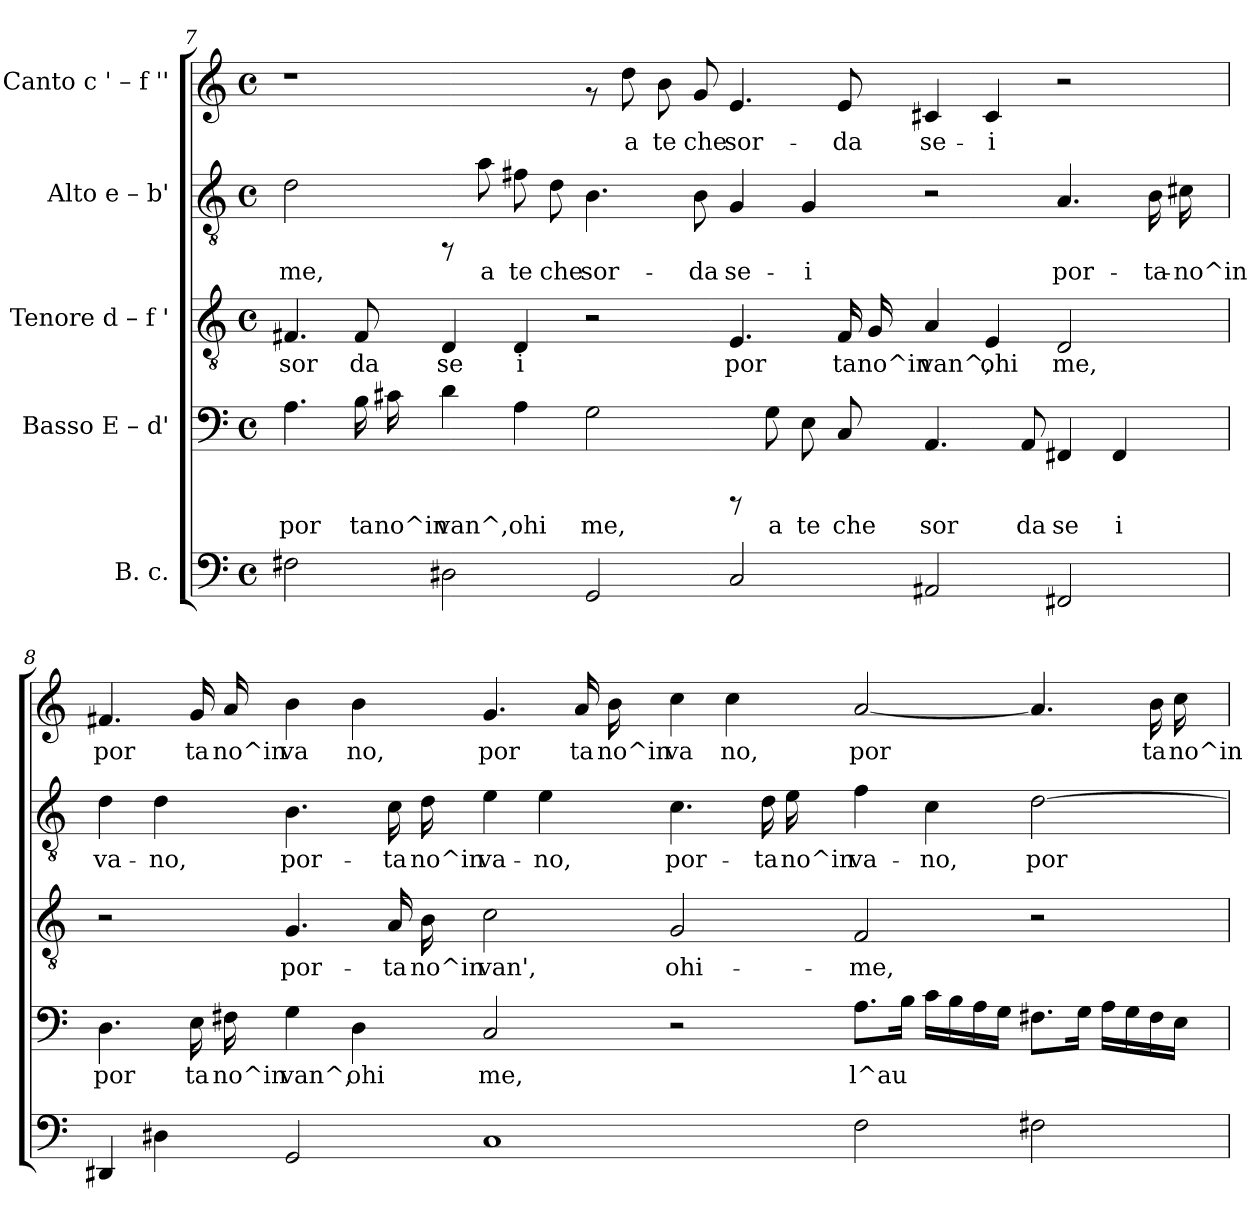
**kern	**kern	**text	**kern	**text	**kern	**text	**kern	**text
*part5	*part4	*part4	*part3	*part3	*part2	*part2	*part1	*part1
*staff5	*staff4	*staff4	*staff3	*staff3	*staff2	*staff2	*staff1	*staff1
*I"B. c.	*I"Basso  E – d'	*	*I"Tenore  d – f '	*	*I"Alto  e – b'	*	*I"Canto  c ' – f ''	*
!!LO:PB:g=z
*clefF4	*clefF4	*	*clefGv2	*	*clefGv2	*	*clefG2	*
*k[]	*k[]	*	*k[]	*	*k[]	*	*k[]	*
*C:	*C:	*	*C:	*	*C:	*	*C:	*
*M4/4	*M4/4	*	*M4/4	*	*M4/4	*	*M4/4	*
*met(c)	*met(c)	*	*met(c)	*	*met(c)	*	*met(c)	*
=7	=7	=7	=7	=7	=7	=7	=7	=7
!	!	!LO:LY:b:cj	!	!LO:LY:b:cj	!	!LO:LY:b:rj	!	!
2F#X\	4.A\	por	4.F#X/	sor	2d\	-me,	1r	.
!	!	!LO:LY:b:cj	!	!LO:LY:b:cj	!	!	!	!
.	16B\	ta	8F#/	da	.	.	.	.
!	!	!LO:LY:b:cj	!	!	!	!	!	!
.	16c#X\	no^in	.	.	.	.	.	.
!	!	!LO:LY:b:cj	!	!LO:LY:b:cj	!	!	!	!
2D#\	4d\	van^,	4D/	se	8rFF	.	.	.
!	!	!	!	!	!	!LO:LY:b:rj	!	!
.	.	.	.	.	8a\	a	.	.
!	!	!LO:LY:b:cj	!	!LO:LY:b:cj	!	!LO:LY:b:rj	!	!
.	4A\	ohi	4D/	i	8f#X\	te	.	.
!	!	!	!	!	!	!LO:LY:b:rj	!	!
.	.	.	.	.	8d\	che	.	.
!	!	!LO:LY:b:cj	!	!	!	!LO:LY:b:rj	!	!
2GG/	2G\	me,	2r	.	4.B\	sor-	8rf	.
!	!	!	!	!	!	!	!	!LO:LY:b:rj
.	.	.	.	.	.	.	8dd\	a
!	!	!	!	!	!	!	!	!LO:LY:b:rj
.	.	.	.	.	.	.	8b\	te
!	!	!	!	!	!	!LO:LY:b:rj	!	!LO:LY:b:rj
.	.	.	.	.	8B\	-da	8g/	che
!	!	!	!	!LO:LY:b:cj	!	!LO:LY:b:rj	!	!LO:LY:b:rj
2C/	8rCCC	.	4.E/	por	4G/	se-	4.e/	sor-
!	!	!LO:LY:b:cj	!	!	!	!	!	!
.	8G\	a	.	.	.	.	.	.
!	!	!LO:LY:b:cj	!	!	!	!LO:LY:b:rj	!	!
.	8E\	te	.	.	4G/	-i	.	.
!	!	!LO:LY:b:cj	!	!LO:LY:b:cj	!	!	!	!LO:LY:b:rj
.	8C/	che	16F#/	ta	.	.	8e/	-da
!	!	!	!	!LO:LY:b:cj	!	!	!	!
.	.	.	16G/	no^in	.	.	.	.
!	!	!LO:LY:b:cj	!	!LO:LY:b:cj	!	!	!	!LO:LY:b:rj
2AA#/	4.AA/	sor	4A/	van^,	2r	.	4c#X/	se-
!	!	!	!	!LO:LY:b:cj	!	!	!	!LO:LY:b:rj
.	.	.	4E/	ohi	.	.	4c#/	-i
!	!	!LO:LY:b:cj	!	!	!	!	!	!
.	8AA/	da	.	.	.	.	.	.
!	!	!LO:LY:b:cj	!	!LO:LY:b:cj	!	!LO:LY:b:rj	!	!
2FF#X/	4FF#X/	se	2D/	me,	4.A/	por-	2r	.
!	!	!LO:LY:b:cj	!	!	!	!	!	!
.	4FF#/	i	.	.	.	.	.	.
!	!	!	!	!	!	!LO:LY:b:rj	!	!
.	.	.	.	.	16B\	-ta-	.	.
!	!	!	!	!	!	!LO:LY:b:rj	!	!
.	.	.	.	.	16c#X\	-no^in	.	.
!!LO:LB:g=z
=8	=8	=8	=8	=8	=8	=8	=8	=8
!	!	!LO:LY:b:cj	!	!	!	!LO:LY:b:rj	!	!LO:LY:b:rj
4DD#/	4.D\	por	2r	.	4d\	va-	4.f#X/	por
!	!	!	!	!	!	!LO:LY:b:rj	!	!
4D#\	.	.	.	.	4d\	-no,	.	.
!	!	!LO:LY:b:cj	!	!	!	!	!	!LO:LY:b:rj
.	16E\	ta	.	.	.	.	16g/	ta
!	!	!LO:LY:b:cj	!	!	!	!	!	!LO:LY:b:rj
.	16F#X\	no^in	.	.	.	.	16a/	no^in
!	!	!LO:LY:b:cj	!	!LO:LY:b:cj	!	!LO:LY:b:rj	!	!LO:LY:b:rj
2GG/	4G\	van^,	4.G/	por-	4.B\	por-	4b\	va
!	!	!LO:LY:b:cj	!	!	!	!	!	!LO:LY:b:rj
.	4D\	ohi	.	.	.	.	4b\	no,
!	!	!	!	!LO:LY:b:cj	!	!LO:LY:b:rj	!	!
.	.	.	16A/	-ta	16c\	-ta	.	.
!	!	!	!	!LO:LY:b:cj	!	!LO:LY:b:rj	!	!
.	.	.	16B\	no^in	16d\	no^in	.	.
!	!	!LO:LY:b:cj	!	!LO:LY:b:cj	!	!LO:LY:b:rj	!	!LO:LY:b:rj
1C	2C/	me,	2c\	van',	4e\	va-	4.g/	por
!	!	!	!	!	!	!LO:LY:b:rj	!	!
.	.	.	.	.	4e\	-no,	.	.
!	!	!	!	!	!	!	!	!LO:LY:b:rj
.	.	.	.	.	.	.	16a/	ta
!	!	!	!	!	!	!	!	!LO:LY:b:rj
.	.	.	.	.	.	.	16b\	no^in
!	!	!	!	!LO:LY:b:cj	!	!LO:LY:b:rj	!	!LO:LY:b:rj
.	2r	.	2G/	ohi-	4.c\	por-	4cc\	va
!	!	!	!	!	!	!	!	!LO:LY:b:rj
.	.	.	.	.	.	.	4cc\	no,
!	!	!	!	!	!	!LO:LY:b:rj	!	!
.	.	.	.	.	16d\	-ta	.	.
!	!	!	!	!	!	!LO:LY:b:rj	!	!
.	.	.	.	.	16e\	no^in	.	.
!	!	!LO:LY:b:cj	!	!LO:LY:b:cj	!	!LO:LY:b:rj	!	!LO:LY:b:rj
2F\	8.A\L	l^au	2F/	-me,	4f\	va-	[<2a/	por
!	!	!LO:LY:b:cj	!	!	!	!	!	!
.	16B\J	.	.	.	.	.	.	.
!	!	!LO:LY:b:cj	!	!	!	!LO:LY:b:rj	!	!
.	16c\L	.	.	.	4c\	-no,	.	.
!	!	!LO:LY:b:cj	!	!	!	!	!	!
.	16B\	.	.	.	.	.	.	.
!	!	!LO:LY:b:cj	!	!	!	!	!	!
.	16A\	.	.	.	.	.	.	.
!	!	!LO:LY:b:cj	!	!	!	!	!	!
.	16G\J	.	.	.	.	.	.	.
!	!	!LO:LY:b:cj	!	!	!	!LO:LY:b:rj	!	!LO:LY:b:rj
2F#X\	8.F#X\L	.	2r	.	[<2d\	por-	4.a/]	.
!	!	!LO:LY:b:cj	!	!	!	!	!	!
.	16G\J	.	.	.	.	.	.	.
!	!	!LO:LY:b:cj	!	!	!	!	!	!
.	16A\L	.	.	.	.	.	.	.
!	!	!LO:LY:b:cj	!	!	!	!	!	!
.	16G\	.	.	.	.	.	.	.
!	!	!LO:LY:b:cj	!	!	!	!	!	!LO:LY:b:rj
.	16F#\	.	.	.	.	.	16b\	ta
!	!	!LO:LY:b:cj	!	!	!	!	!	!LO:LY:b:rj
.	16E\J	.	.	.	.	.	16cc\	no^in
=	=	=	=	=	=	=	=	=
*-	*-	*-	*-	*-	*-	*-	*-	*-
